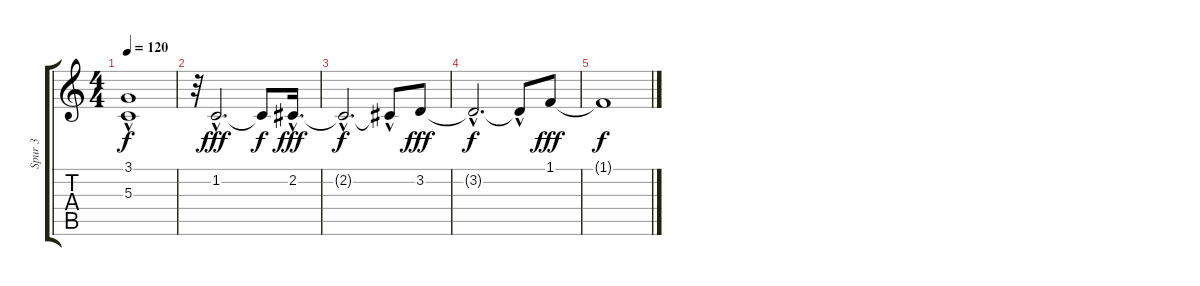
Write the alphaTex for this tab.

\track ("Spur 3" "Spur 3") {instrument stringensemble2}
\staff {score tabs}
\tuning (E4 B3 G3 D3 A2 E2) {hide}
\ts (4 4)
\tempo 120
\clef g2
\ks c
(3.1{hac t} 5.3{t}).1{dy f} |
r.32 1.2{hac}.2{d dy fff} 1.2{t}.8{dy f} 2.2{hac}.16{d dy fff} |
2.2{hac t}.2{d dy f} 2.2{hac t}.8 3.2.8{dy fff} |
3.2{hac t}.2{d dy f} 3.2{hac t}.8 1.1.8{dy fff} |
1.1{t}.1{dy f}
